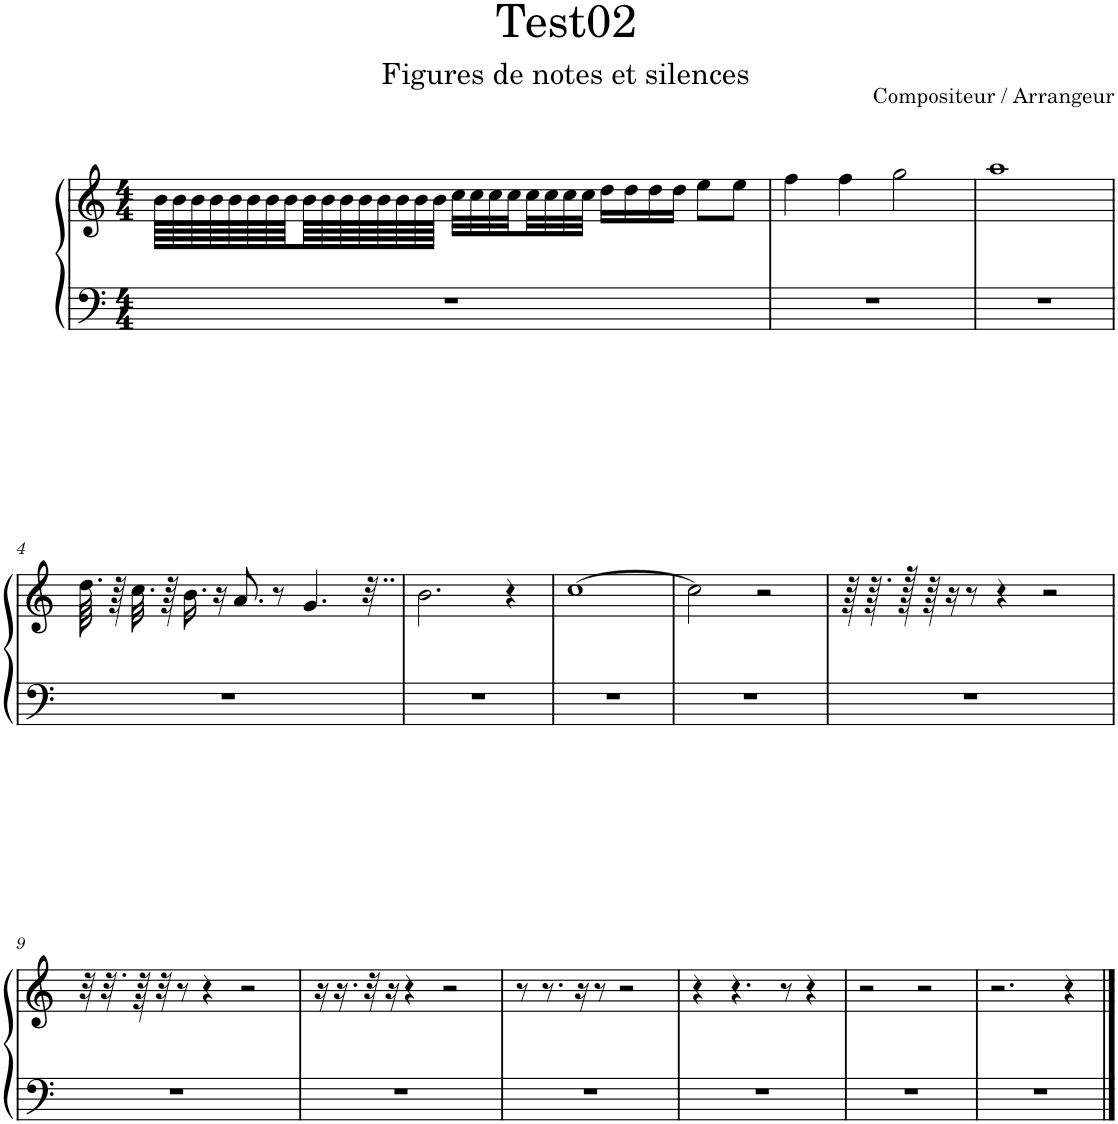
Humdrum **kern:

**kern	**kern
*part1	*part1
*staff2	*staff1
*I"Piano	*
*I'Pia.	*
*clefF4	*clefG2
*k[]	*k[]
*M4/4	*M4/4
=1	=1
1r	64b\LLLL
.	64b\
.	64b\
.	64b\
.	64b\
.	64b\
.	64b\
.	64b\
.	64b\
.	64b\
.	64b\
.	64b\
.	64b\
.	64b\
.	64b\
.	64b\JJJJ
.	32cc\LLL
.	32cc\
.	32cc\
.	32cc\
.	32cc\
.	32cc\
.	32cc\
.	32cc\JJJ
.	16dd\LL
.	16dd\
.	16dd\
.	16dd\JJ
.	8ee\L
.	8ee\J
=2	=2
1r	4ff\
.	4ff\
.	2gg\
=3	=3
1r	1aa
!!LO:LB:g=z
=4	=4
1r	64.dd\
.	64r
.	32.cc\
.	64r
.	16.b\
.	16r
.	8.a/
.	8r
.	4.g/
.	32..r
=5	=5
1r	2.b\
.	4r
=6	=6
1r	[1cc
=7	=7
1r	2cc\]
.	2r
=8	=8
1r	64r
.	64.r
.	128r
.	64r
.	16r
.	8r
.	4r
.	2r
!!LO:LB:g=z
=9	=9
1r	32r
.	32.r
.	64r
.	32r
.	8r
.	4r
.	2r
=10	=10
1r	16r
.	16.r
.	32r
.	16r
.	4r
.	2r
=11	=11
1r	8r
.	8.r
.	16r
.	8r
.	2r
=12	=12
1r	4r
.	4.r
.	8r
.	4r
=13	=13
1r	2r
.	2r
=14	=14
1r	2.r
.	4r
==	==
*-	*-
